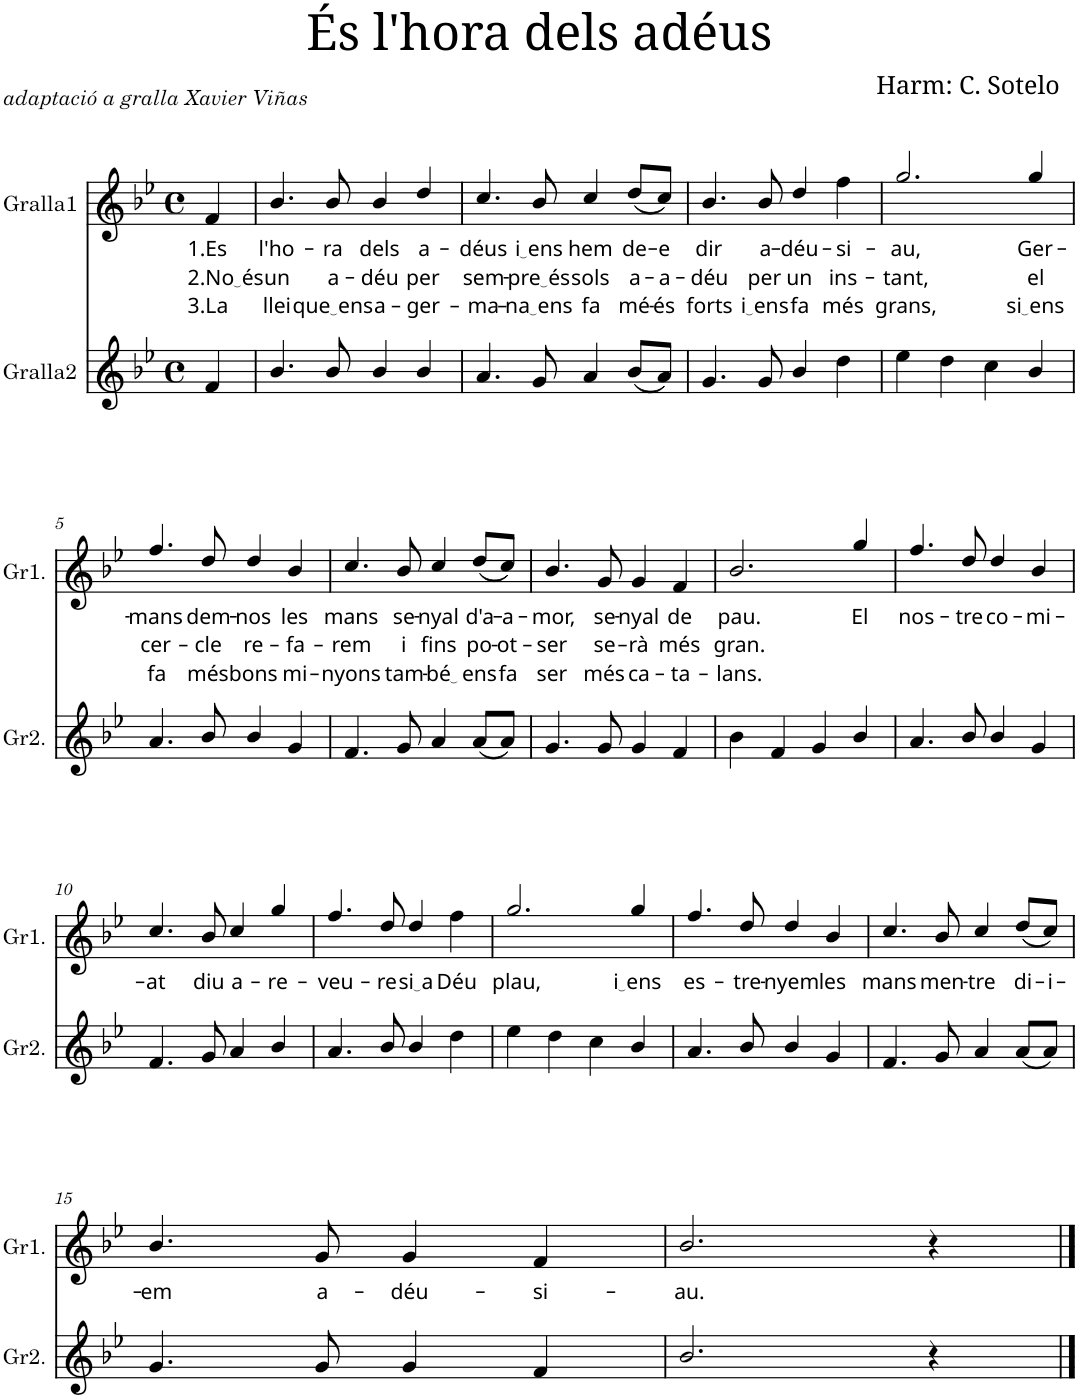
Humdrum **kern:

**kern	**kern	**text	**text	**text
*part2	*part1	*part1	*part1	*part1
*staff2	*staff1	*staff1	*staff1	*staff1
*I"Gralla2	*I"Gralla1	*	*	*
*I'Gr2.	*I'Gr1.	*	*	*
*clefG2	*clefG2	*	*	*
*k[b-e-]	*k[b-e-]	*	*	*
*M4/4	*M4/4	*	*	*
*met(c)	*met(c)	*	*	*
=	=	=	=	=
!	!	!LO:LY:b	!LO:LY:b	!LO:LY:b
4f/	4f/	1.Es	2.No és	3.La
=1	=1	=1	=1	=1
!	!	!LO:LY:b	!LO:LY:b	!LO:LY:b
4.b-/	4.b-/	l'ho-	un	llei
!	!	!LO:LY:b	!LO:LY:b	!LO:LY:b
8b-/	8b-/	-ra	a-	que ens
!	!	!LO:LY:b	!LO:LY:b	!LO:LY:b
4b-/	4b-/	dels	-déu	a-
!	!	!LO:LY:b	!LO:LY:b	!LO:LY:b
4b-/	4dd/	a-	per	-ger-
=2	=2	=2	=2	=2
!	!	!LO:LY:b	!LO:LY:b	!LO:LY:b
4.a/	4.cc/	-déus	sem-	-ma-
!	!	!LO:LY:b	!LO:LY:b	!LO:LY:b
8g/	8b-/	i ens	pre és	na ens
!	!	!LO:LY:b	!LO:LY:b	!LO:LY:b
4a/	4cc/	hem	sols	fa
!	!	!LO:LY:b	!LO:LY:b	!LO:LY:b
(8b-/L	(8dd/L	de-	a-	mé-
!	!	!LO:LY:b	!LO:LY:b	!LO:LY:b
8a/J)	8cc/J)	-e	-a-	-és
=3	=3	=3	=3	=3
!	!	!LO:LY:b	!LO:LY:b	!LO:LY:b
4.g/	4.b-/	dir	-déu	forts
!	!	!LO:LY:b	!LO:LY:b	!LO:LY:b
8g/	8b-/	a-	per	i ens
!	!	!LO:LY:b	!LO:LY:b	!LO:LY:b
4b-/	4dd/	-déu-	un	fa
!	!	!LO:LY:b	!LO:LY:b	!LO:LY:b
4dd\	4ff\	-si-	ins-	més
=4	=4	=4	=4	=4
!	!	!LO:LY:b	!LO:LY:b	!LO:LY:b
4ee-\	2.gg/	-au,	-tant,	grans,
4dd\	.	.	.	.
4cc\	.	.	.	.
!	!	!LO:LY:b	!LO:LY:b	!LO:LY:b
4b-/	4gg/	Ger-	el	si ens
!!LO:LB:g=z
=5	=5	=5	=5	=5
!	!	!LO:LY:b	!LO:LY:b	!LO:LY:b
4.a/	4.ff/	-mans	cer-	fa
!	!	!LO:LY:b	!LO:LY:b	!LO:LY:b
8b-/	8dd/	dem-	-cle	més
!	!	!LO:LY:b	!LO:LY:b	!LO:LY:b
4b-/	4dd/	-nos	re-	bons
!	!	!LO:LY:b	!LO:LY:b	!LO:LY:b
4g/	4b-/	les	-fa-	mi-
=6	=6	=6	=6	=6
!	!	!LO:LY:b	!LO:LY:b	!LO:LY:b
4.f/	4.cc/	mans	-rem	-nyons
!	!	!LO:LY:b	!LO:LY:b	!LO:LY:b
8g/	8b-/	se-	i	tam-
!	!	!LO:LY:b	!LO:LY:b	!LO:LY:b
4a/	4cc/	-nyal	fins	bé
!	!	!LO:LY:b	!LO:LY:b	!LO:LY:b
(8a/L	(8dd/L	d'a-	po-	ens
!	!	!LO:LY:b	!LO:LY:b	!LO:LY:b
8a/J)	8cc/J)	-a-	-ot-	fa
=7	=7	=7	=7	=7
!	!	!LO:LY:b	!LO:LY:b	!LO:LY:b
4.g/	4.b-/	-mor,	-ser	ser
!	!	!LO:LY:b	!LO:LY:b	!LO:LY:b
8g/	8g/	se-	se-	més
!	!	!LO:LY:b	!LO:LY:b	!LO:LY:b
4g/	4g/	-nyal	-rà	ca-
!	!	!LO:LY:b	!LO:LY:b	!LO:LY:b
4f/	4f/	de	més	-ta-
=8	=8	=8	=8	=8
!	!	!LO:LY:b	!LO:LY:b	!LO:LY:b
4b-\	2.b-/	pau.	gran.	-lans.
4f/	.	.	.	.
4g/	.	.	.	.
!	!	!LO:LY:b	!	!
4b-/	4gg/	El	.	.
=9	=9	=9	=9	=9
!	!	!LO:LY:b	!	!
4.a/	4.ff/	nos-	.	.
!	!	!LO:LY:b	!	!
8b-/	8dd/	-tre	.	.
!	!	!LO:LY:b	!	!
4b-/	4dd/	co-	.	.
!	!	!LO:LY:b	!	!
4g/	4b-/	-mi-	.	.
!!LO:LB:g=z
=10	=10	=10	=10	=10
!	!	!LO:LY:b	!	!
4.f/	4.cc/	-at	.	.
!	!	!LO:LY:b	!	!
8g/	8b-/	diu	.	.
!	!	!LO:LY:b	!	!
4a/	4cc/	a-	.	.
!	!	!LO:LY:b	!	!
4b-/	4gg/	-re-	.	.
=11	=11	=11	=11	=11
!	!	!LO:LY:b	!	!
4.a/	4.ff/	-veu-	.	.
!	!	!LO:LY:b	!	!
8b-/	8dd/	-re	.	.
!	!	!LO:LY:b	!	!
4b-/	4dd/	si a	.	.
!	!	!LO:LY:b	!	!
4dd\	4ff\	Déu	.	.
=12	=12	=12	=12	=12
!	!	!LO:LY:b	!	!
4ee-\	2.gg/	plau,	.	.
4dd\	.	.	.	.
4cc\	.	.	.	.
!	!	!LO:LY:b	!	!
4b-/	4gg/	i ens	.	.
=13	=13	=13	=13	=13
!	!	!LO:LY:b	!	!
4.a/	4.ff/	es-	.	.
!	!	!LO:LY:b	!	!
8b-/	8dd/	-tre-	.	.
!	!	!LO:LY:b	!	!
4b-/	4dd/	-nyem	.	.
!	!	!LO:LY:b	!	!
4g/	4b-/	les	.	.
=14	=14	=14	=14	=14
!	!	!LO:LY:b	!	!
4.f/	4.cc/	mans	.	.
!	!	!LO:LY:b	!	!
8g/	8b-/	men-	.	.
!	!	!LO:LY:b	!	!
4a/	4cc/	-tre	.	.
!	!	!LO:LY:b	!	!
(8a/L	(8dd/L	di-	.	.
!	!	!LO:LY:b	!	!
8a/J)	8cc/J)	-i-	.	.
!!LO:LB:g=z
=15	=15	=15	=15	=15
!	!	!LO:LY:b	!	!
4.g/	4.b-/	-em	.	.
!	!	!LO:LY:b	!	!
8g/	8g/	a-	.	.
!	!	!LO:LY:b	!	!
4g/	4g/	-déu-	.	.
!	!	!LO:LY:b	!	!
4f/	4f/	-si-	.	.
=16	=16	=16	=16	=16
!	!	!LO:LY:b	!	!
2.b-/	2.b-/	-au.	.	.
4r	4r	.	.	.
==	==	==	==	==
*-	*-	*-	*-	*-
